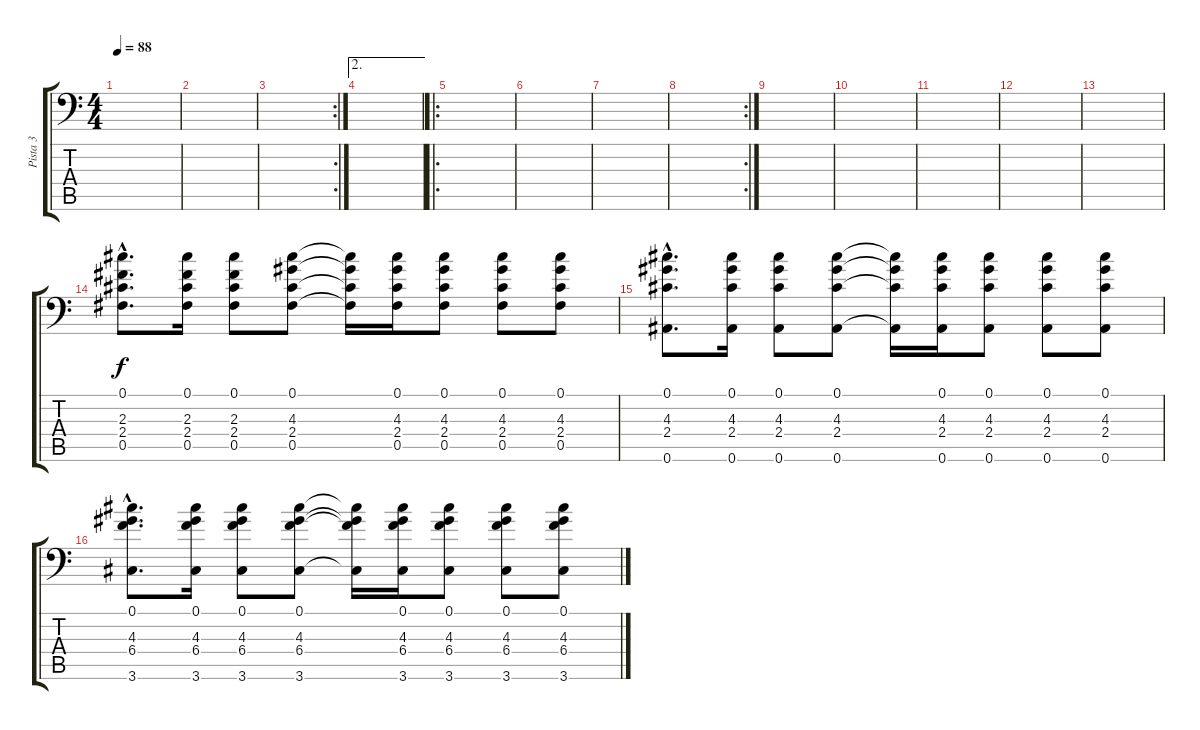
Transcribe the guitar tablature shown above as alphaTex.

\track ("Pista 3" "Pista 3") {instrument distortionguitar}
\staff {score tabs}
\tuning (Db4 Ab3 E3 B2 Gb2 Bb1) {hide}
\ts (4 4)
\tempo 88
\clef f4
\ks c
|
|
\rc 2
|
\ae 2
|
\ro
|
|
|
\rc 2
|
|
|
|
|
|
(0.1{hac} 2.3{hac} 2.4{hac} 0.5{hac}).8{d} (0.1 2.3 2.4 0.5).16 (0.1 2.3 2.4 0.5).8 (0.1 4.3 2.4 0.5).8 (0.1{t} 4.3{t} 2.4{t} 0.5{t}).16 (0.1 4.3 2.4 0.5).16 (0.1 4.3 2.4 0.5).8 (0.1 4.3 2.4 0.5).8 (0.1 4.3 2.4 0.5).8 |
(0.1{hac} 4.3{hac} 2.4{hac} 0.6{hac}).8{d} (0.1 4.3 2.4 0.6).16 (0.1 4.3 2.4 0.6).8 (0.1 4.3 2.4 0.6).8 (0.1{t} 4.3{t} 2.4{t} 0.6{t}).16 (0.1 4.3 2.4 0.6).16 (0.1 4.3 2.4 0.6).8 (0.1 4.3 2.4 0.6).8 (0.1 4.3 2.4 0.6).8 |
(0.1{hac} 4.3{hac} 6.4{hac} 3.6{hac}).8{d} (0.1 4.3 6.4 3.6).16 (0.1 4.3 6.4 3.6).8 (0.1 4.3 6.4 3.6).8 (0.1{t} 4.3{t} 6.4{t} 3.6{t}).16 (0.1 4.3 6.4 3.6).16 (0.1 4.3 6.4 3.6).8 (0.1 4.3 6.4 3.6).8 (0.1 4.3 6.4 3.6).8
